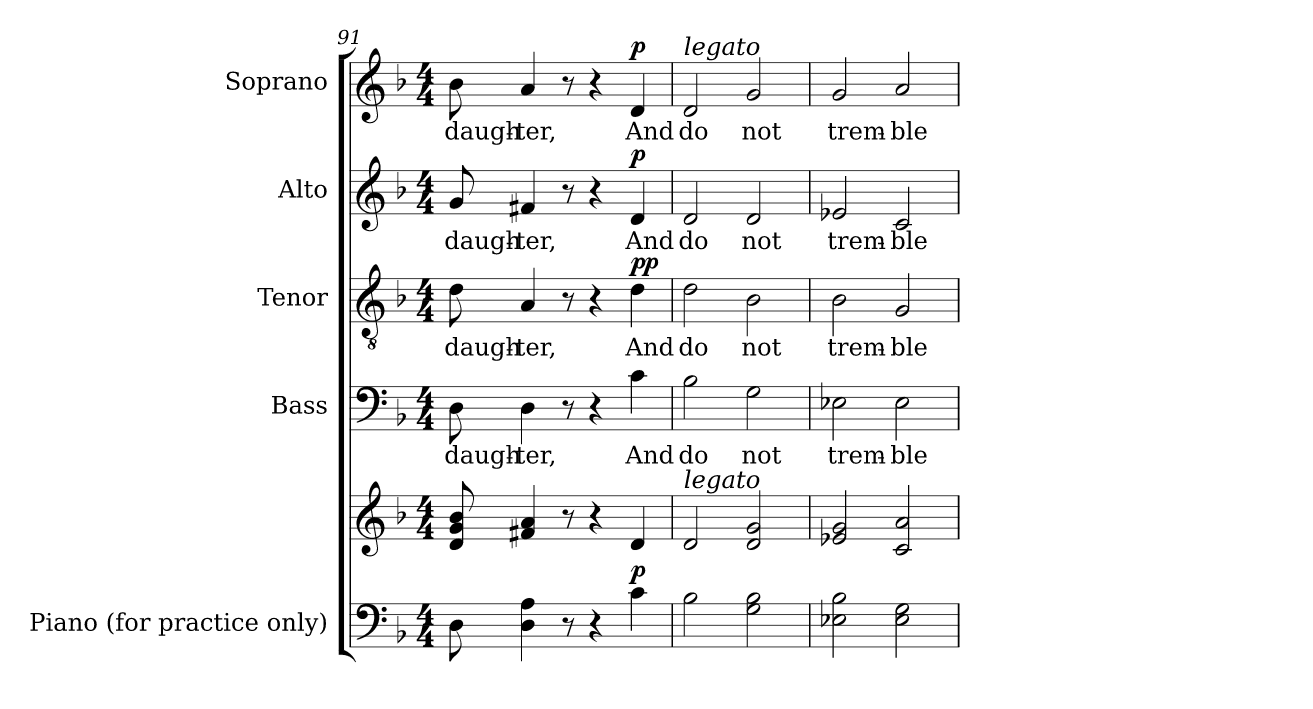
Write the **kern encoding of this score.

**kern	**kern	**dynam	**kern	**text	**kern	**text	**dynam	**kern	**text	**dynam	**kern	**text	**dynam
*part5	*part5	*part5	*part4	*part4	*part3	*part3	*part3	*part2	*part2	*part2	*part1	*part1	*part1
*staff6	*staff5	*staff5/6	*staff4	*staff4	*staff3	*staff3	*staff3	*staff2	*staff2	*staff2	*staff1	*staff1	*staff1
*I"Piano (for  practice only)	*	*	*I"Bass	*	*I"Tenor	*	*	*I"Alto	*	*	*I"Soprano	*	*
*I'Pno.	*	*	*I'B.	*	*I'T.	*	*	*I'A.	*	*	*I'S.	*	*
*clefF4	*clefG2	*	*clefF4	*	*clefGv2	*	*	*clefG2	*	*	*clefG2	*	*
*	*	*	*	*	*ITrd7c12	*	*	*	*	*	*	*	*
*k[b-]	*k[b-]	*	*k[b-]	*	*k[b-]	*	*	*k[b-]	*	*	*k[b-]	*	*
*F:	*F:	*	*F:	*	*F:	*	*	*F:	*	*	*F:	*	*
*M4/4	*M4/4	*	*M4/4	*	*M4/4	*	*	*M4/4	*	*	*M4/4	*	*
=91	=91	=91	=91	=91	=91	=91	=91	=91	=91	=91	=91	=91	=91
!	!	!	!	!LO:LY:b:color=#000000	!	!	!	!	!	!	!	!	!
!	!	!	!	!	!	!LO:LY:b:color=#000000	!	!	!	!	!	!	!
!	!	!	!	!	!	!	!	!	!LO:LY:b:color=#000000	!	!	!	!
!	!	!	!	!	!	!	!	!	!	!	!	!LO:LY:b:color=#000000	!
8Di\	8di/ 8gi 8b-i	.	8Di\	daugh-	8Di\	daugh-	.	8gi/	daugh-	.	8b-i\	daugh-	.
!	!	!	!	!LO:LY:b:color=#000000	!	!	!	!	!	!	!	!	!
!	!	!	!	!	!	!LO:LY:b:color=#000000	!	!	!	!	!	!	!
!	!	!	!	!	!	!	!	!	!LO:LY:b:color=#000000	!	!	!	!
!	!	!	!	!	!	!	!	!	!	!	!	!LO:LY:b:color=#000000	!
4Di\ 4Ai	4f#Xi/ 4ai	.	4Di\	-ter,	4AAi/	-ter,	.	4f#Xi/	-ter,	.	4ai/	-ter,	.
8r	8r	.	8r	.	8r	.	.	8r	.	.	8r	.	.
4r	4r	.	4r	.	4r	.	.	4r	.	.	4r	.	.
!	!	!	!	!LO:LY:b:color=#000000	!	!	!	!	!	!	!	!	!
!	!	!	!	!	!	!LO:LY:b:color=#000000	!	!	!	!	!	!	!
!	!	!	!	!	!	!	!	!	!LO:LY:b:color=#000000	!	!	!	!
!	!	!	!	!	!	!	!	!	!	!	!	!LO:LY:b:color=#000000	!
4ci\	4di/	p	4ci\	And	4Di\	And	p p	4di/	And	p	4di/	And	p
=92	=92	=92	=92	=92	=92	=92	=92	=92	=92	=92	=92	=92	=92
!	!	!	!	!LO:LY:b:color=#000000	!	!	!	!	!	!	!	!	!
!	!	!	!	!	!	!LO:LY:b:color=#000000	!	!	!	!	!	!	!
!	!	!	!	!	!	!	!	!	!LO:LY:b:color=#000000	!	!	!	!
!	!	!	!	!	!	!	!	!	!	!	!LO:TX:a:i:t=legato	!	!
!	!LO:TX:a:i:t=legato	!	!	!	!	!	!	!	!	!	!	!	!
!	!	!	!	!	!	!	!	!	!	!	!	!LO:LY:b:color=#000000	!
2B-i\	2di/	.	2B-i\	do	2Di\	do	.	2di/	do	.	2di/	do	.
!	!	!	!	!LO:LY:b:color=#000000	!	!	!	!	!	!	!	!	!
!	!	!	!	!	!	!LO:LY:b:color=#000000	!	!	!	!	!	!	!
!	!	!	!	!	!	!	!	!	!LO:LY:b:color=#000000	!	!	!	!
!	!	!	!	!	!	!	!	!	!	!	!	!LO:LY:b:color=#000000	!
2Gi\ 2B-i	2di/ 2gi	.	2Gi\	not	2BB-i\	not	.	2di/	not	.	2gi/	not	.
!!LO:PB:g=z
=93	=93	=93	=93	=93	=93	=93	=93	=93	=93	=93	=93	=93	=93
!	!	!	!	!LO:LY:b:color=#000000	!	!	!	!	!	!	!	!	!
!	!	!	!	!	!	!LO:LY:b:color=#000000	!	!	!	!	!	!	!
!	!	!	!	!	!	!	!	!	!LO:LY:b:color=#000000	!	!	!	!
!	!	!	!	!	!	!	!	!	!	!	!	!LO:LY:b:color=#000000	!
2E-Xi\ 2B-i	2e-Xi/ 2gi	.	2E-Xi\	trem-	2BB-i\	trem-	.	2e-Xi/	trem-	.	2gi/	trem-	.
!	!	!	!	!LO:LY:b:color=#000000	!	!	!	!	!	!	!	!	!
!	!	!	!	!	!	!LO:LY:b:color=#000000	!	!	!	!	!	!	!
!	!	!	!	!	!	!	!	!	!LO:LY:b:color=#000000	!	!	!	!
!	!	!	!	!	!	!	!	!	!	!	!	!LO:LY:b:color=#000000	!
2E-i\ 2Gi	2ci/ 2ai	.	2E-i\	-ble	2GGi/	-ble	.	2ci/	-ble	.	2ai/	-ble	.
=	=	=	=	=	=	=	=	=	=	=	=	=	=
*-	*-	*-	*-	*-	*-	*-	*-	*-	*-	*-	*-	*-	*-
